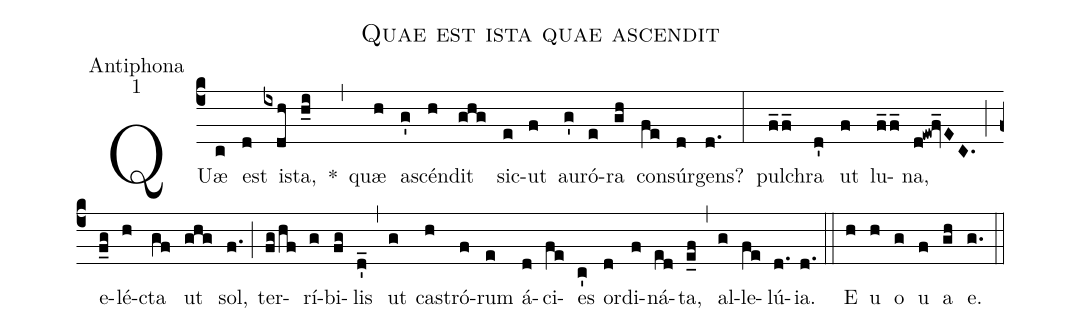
name:Quae est ista quae ascendit;
office-part:Antiphona;
mode:1;
%%
(c4) QUæ(c) est(d) i(ixdh)sta,(h_i) *(,) quæ(h) a(g')scén(h)dit(ghg) sic(e)ut(f) au(g')ró(e)ra(gh) con(fe)súr(d)gens?(d.) (:) pul(f_2/f_)chra(d') ut(f) lu(f_2/f_)na,(d!ew!fv_EC.) (;) e(f_g)lé(h)cta(gf) ut(ghg) sol,(f.) (;) ter(fg/hf)rí(g)bi(fg)lis(d'_) (,) ut(g) ca(h)stró(f)rum(e) á(d)ci(fe)es(c') or(d)di(f)ná(ed)ta,(e_f) (,) al(g)le(fe)lú(d.)ia.(d.) (::) E(h) u(h) o(g) u(f) a(gh) e.(g.) (::)
